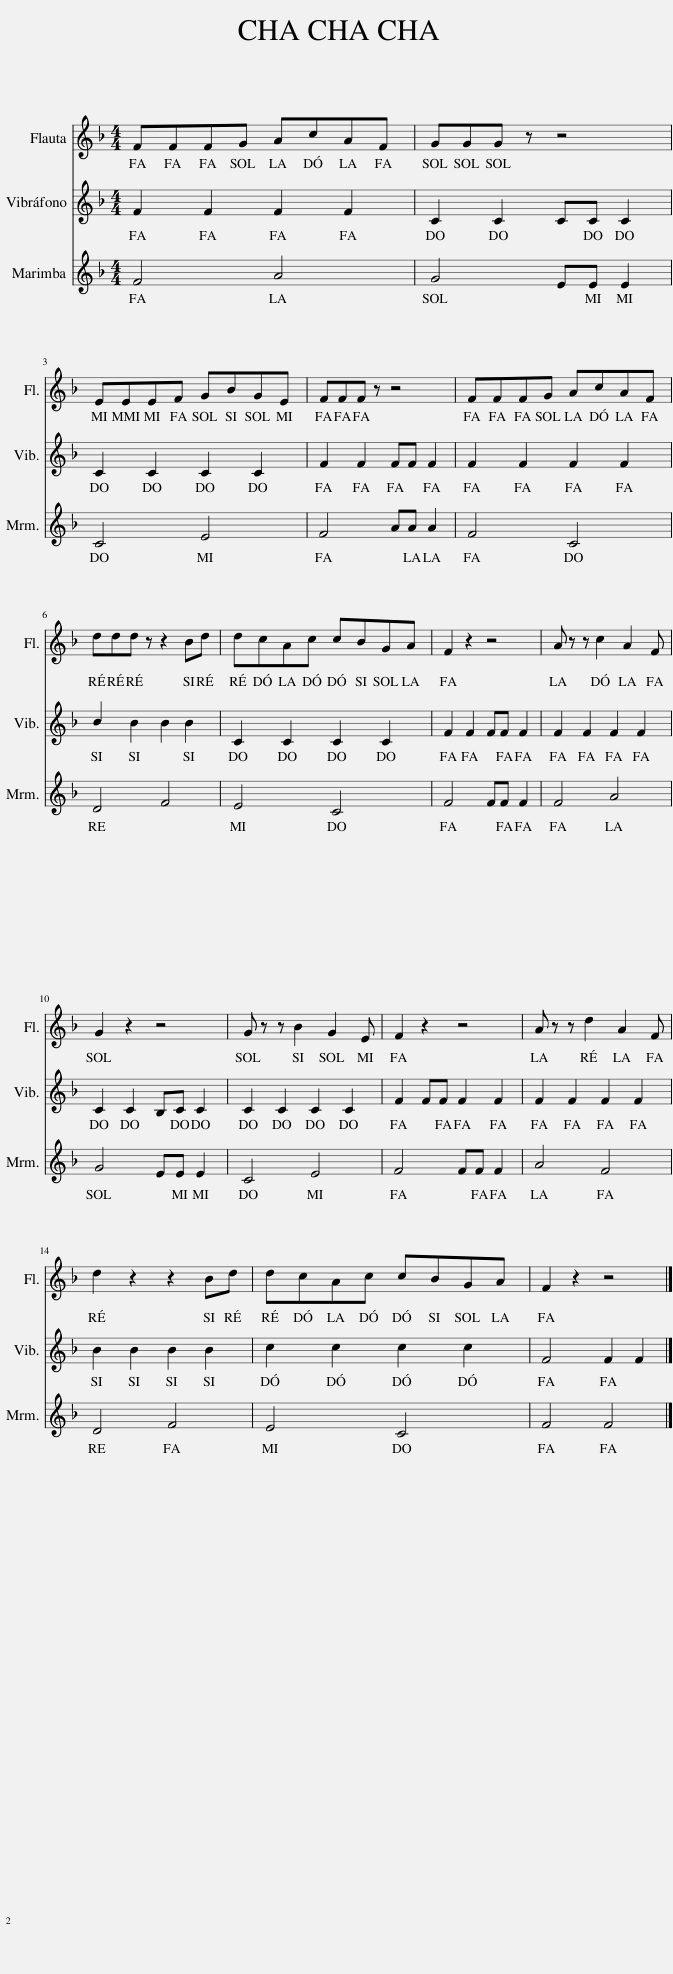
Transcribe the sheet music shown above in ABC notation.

X:1
%%score 1 2 3
L:1/8
M:4/4
I:linebreak $
K:F
V:1 treble
V:2 treble
V:3 treble
V:1
 FFFG AcAF | GGG z z4 |$ EEEF GBGE | FFF z z4 | FFFG AcAF |$ %5
 ddd z z2 Bd | dcAc cBGA | F2 z2 z4 | A z z c2 A2 F |$ G2 z2 z4 | %10
 G z z B2 G2 E | F2 z2 z4 | A z z d2 A2 F |$ d2 z2 z2 Bd | dcAc cBGA | %15
 F2 z2 z4 |] %16
V:2
 F2 F2 F2 F2 | C2 C2 CC C2 |$ C2 C2 C2 C2 | F2 F2 FF F2 | F2 F2 F2 F2 |$ %5
 G2 B2 B2 B2 | C2 C2 C2 C2 | F2 F2 FF F2 | F2 F2 F2 F2 |$ C2 C2 B,C C2 | %10
 C2 C2 C2 C2 | F2 FF F2 F2 | F2 F2 F2 F2 |$ B2 B2 B2 B2 | c2 c2 c2 c2 | %15
 F4 F2 F2 |] %16
V:3
 F4 A4 | G4 EE E2 |$ C4 E4 | F4 AA A2 | F4 C4 |$ %5
 D4 F4 | E4 C4 | F4 FF F2 | F4 A4 |$ G4 EE E2 | %10
 C4 E4 | F4 FF F2 | A4 F4 |$ D4 F4 | E4 C4 | %15
 F4 F4 |] %16
